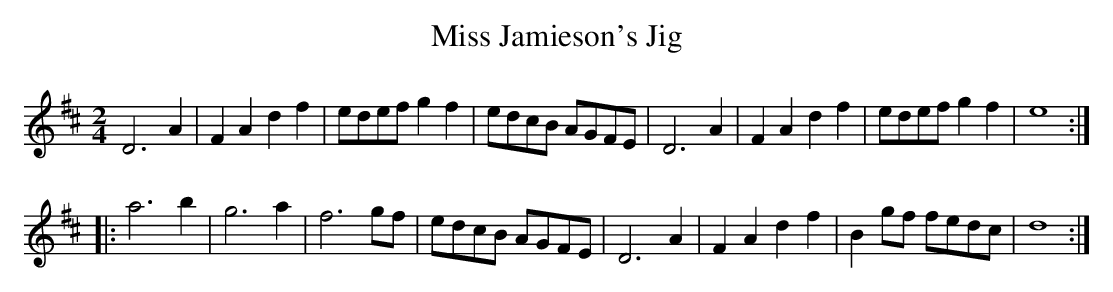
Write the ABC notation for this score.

X:1
T:Miss Jamieson's Jig
M:2/4
L:1/8
K:D
D6A2 | F2A2 d2f2 | edef g2f2 | edcB AGFE |\
D6A2 | F2A2 d2f2 | edef g2f2 | e8 :|
|:a6b2 | g6a2 | f6 gf | edcB AGFE | \
D6A2 | F2A2 d2f2 | B2gf fedc | d8 :|
